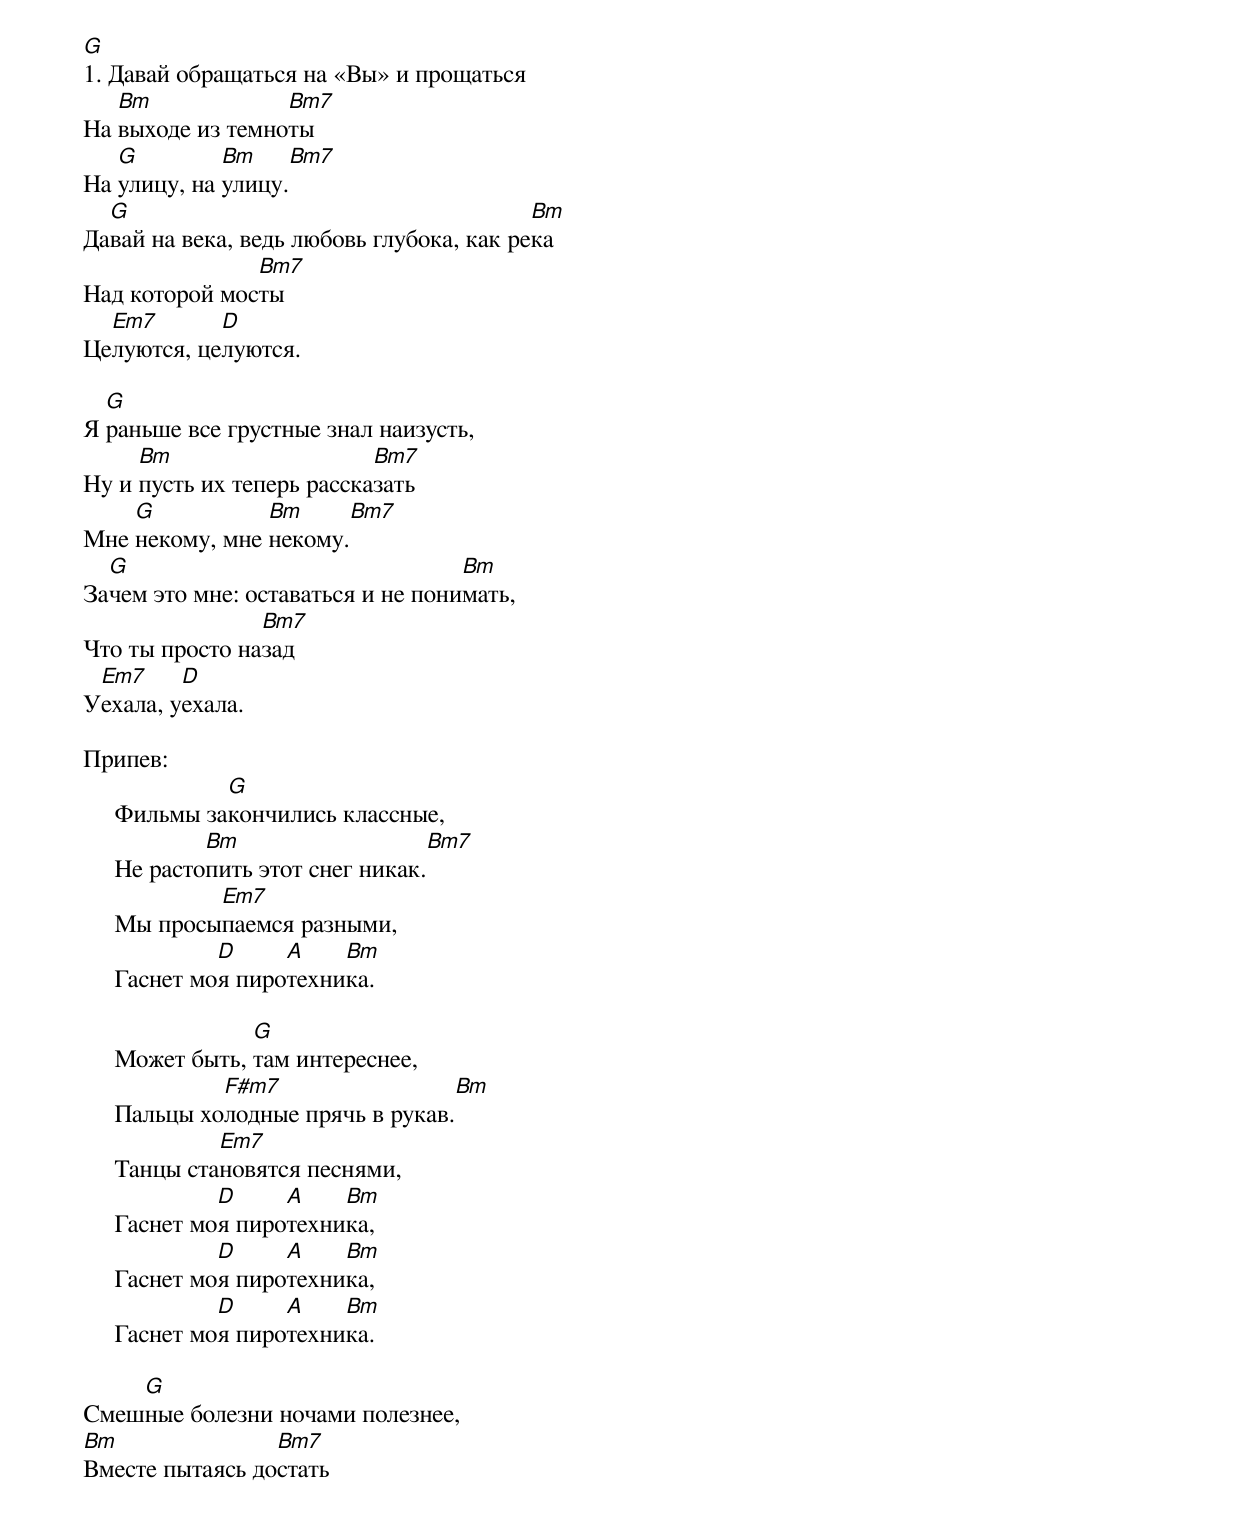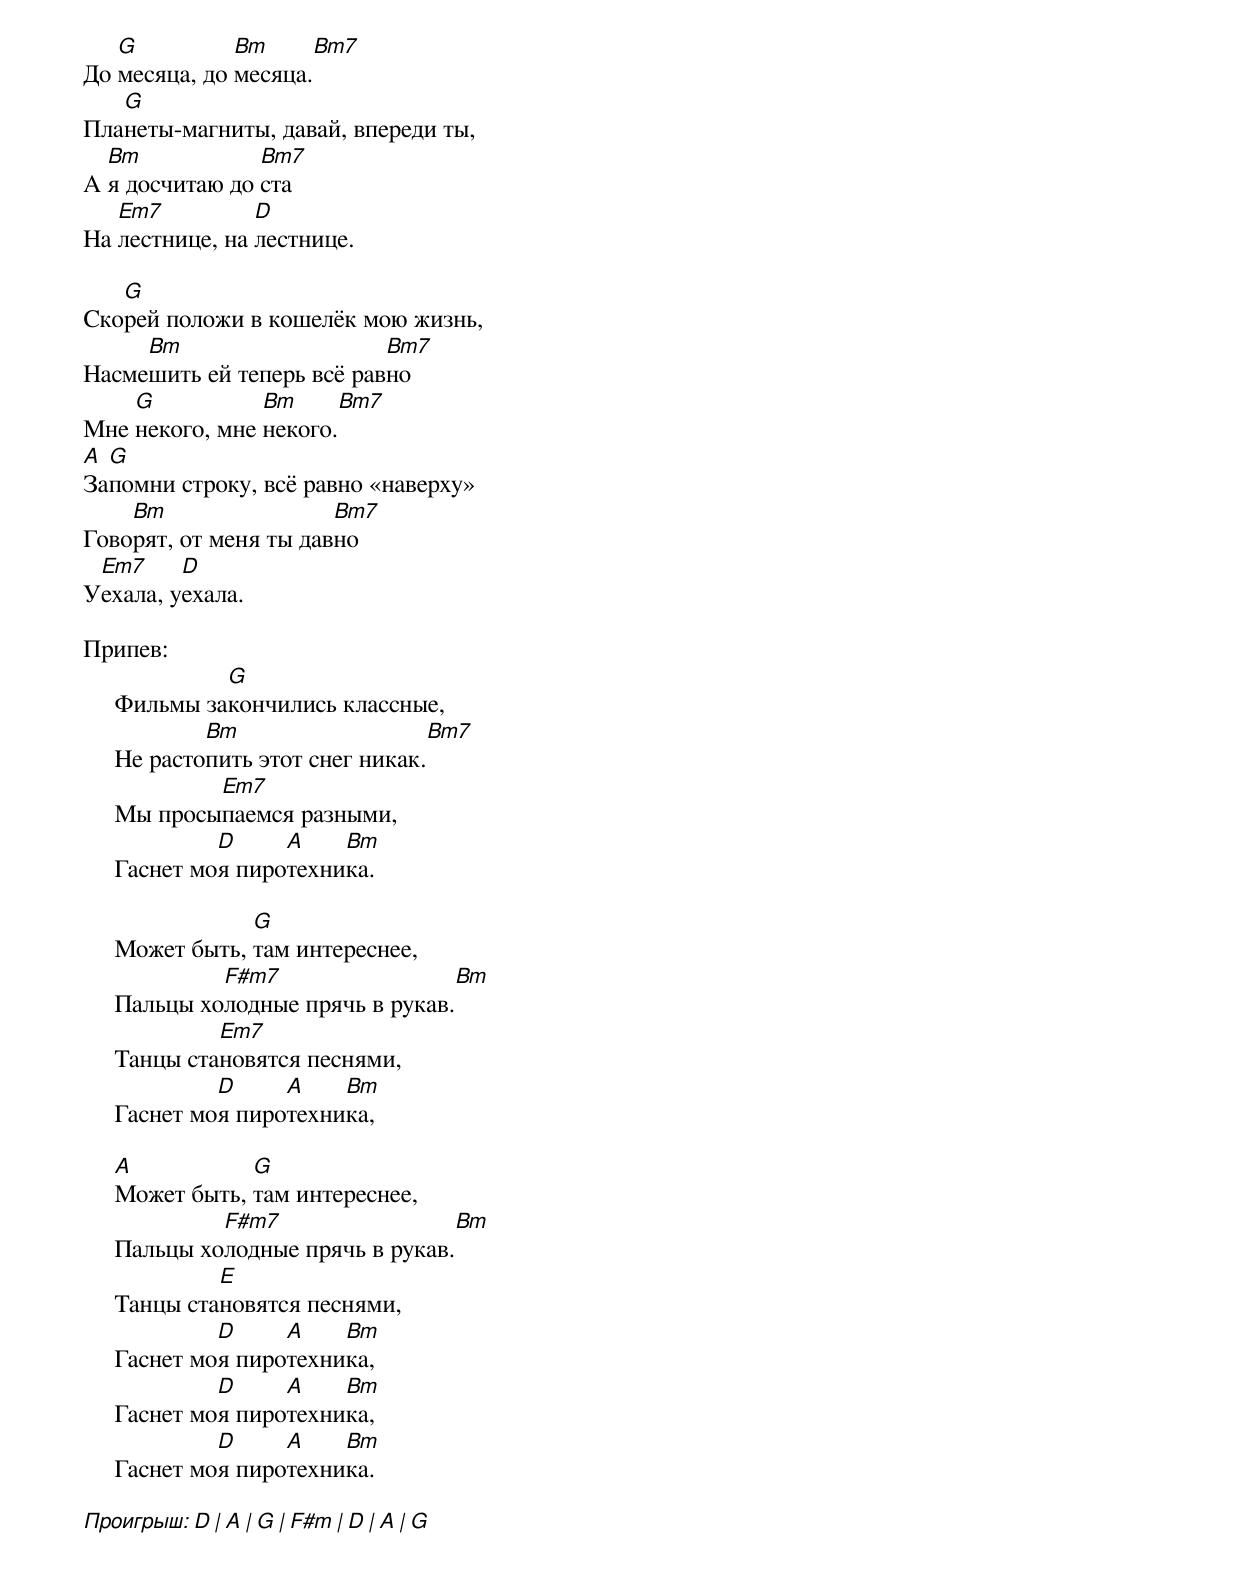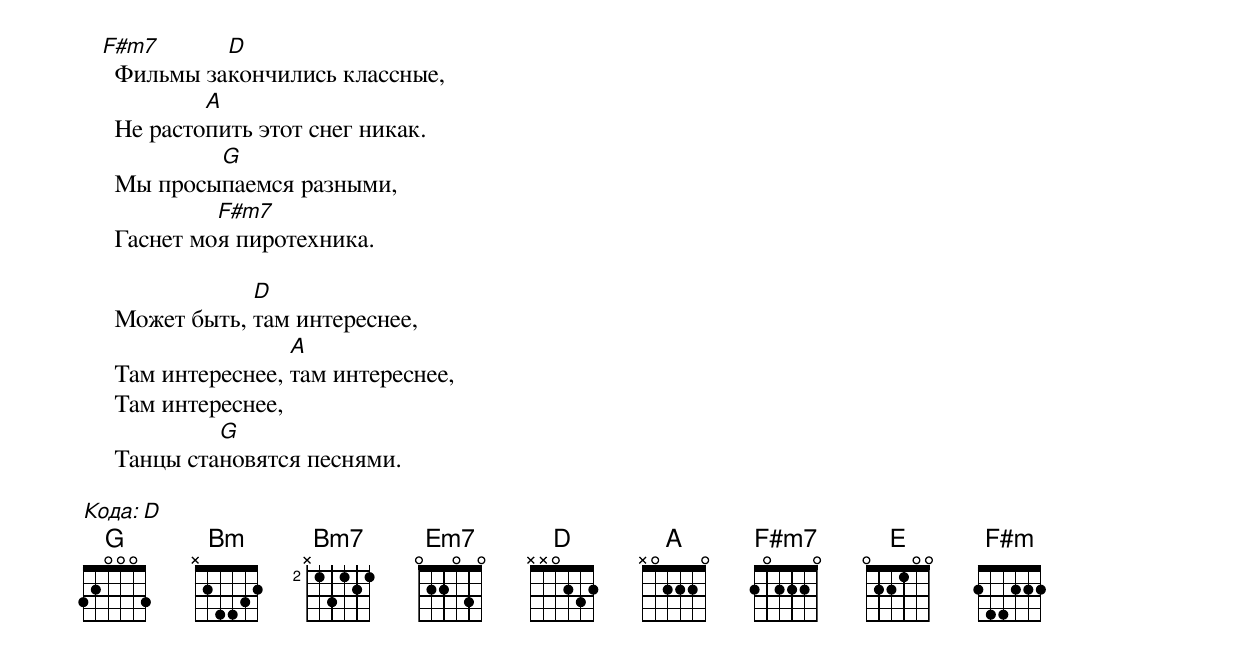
G
1. Давай обращаться на «Вы» и прощаться
   Bm             Bm7
На выходе из темноты
   G         Bm     Bm7
На улицу, на улицу.
  G                                       Bm
Давай на века, ведь любовь глубока, как река
               Bm7
Над которой мосты
  Em7       D
Целуются, целуются.

  G
Я раньше все грустные знал наизусть,
     Bm                    Bm7
Ну и пусть их теперь рассказать
    G           Bm      Bm7
Мне некому, мне некому.
  G                                Bm
Зачем это мне: оставаться и не понимать,
                Bm7
Что ты просто назад
 Em7     D
Уехала, уехала.

Припев:
              G
     Фильмы закончились классные,
             Bm                    Bm7
     Не растопить этот снег никак.
             Em7
     Мы просыпаемся разными,
              D     A    Bm
     Гаснет моя пиротехника.

                 G
     Может быть, там интереснее,
              F#m7                  Bm
     Пальцы холодные прячь в рукав.
              Em7
     Танцы становятся песнями,
              D     A    Bm
     Гаснет моя пиротехника,
              D     A    Bm
     Гаснет моя пиротехника,
              D     A    Bm
     Гаснет моя пиротехника.

    G
Смешные болезни ночами полезнее,
Bm               Bm7
Вместе пытаясь достать
   G          Bm      Bm7
До месяца, до месяца.
   G
Планеты-магниты, давай, впереди ты,
  Bm            Bm7
А я досчитаю до ста
   Em7          D
На лестнице, на лестнице.

   G
Скорей положи в кошелёк мою жизнь,
     Bm                    Bm7
Насмешить ей теперь всё равно
    G           Bm      Bm7
Мне некого, мне некого.
A G
Запомни строку, всё равно «наверху»
    Bm                 Bm7
Говорят, от меня ты давно
 Em7     D
Уехала, уехала.

Припев:
              G
     Фильмы закончились классные,
             Bm                    Bm7
     Не растопить этот снег никак.
             Em7
     Мы просыпаемся разными,
              D     A    Bm
     Гаснет моя пиротехника.

                 G
     Может быть, там интереснее,
              F#m7                  Bm
     Пальцы холодные прячь в рукав.
              Em7
     Танцы становятся песнями,
              D     A    Bm
     Гаснет моя пиротехника,

     A           G
     Может быть, там интереснее,
              F#m7                  Bm
     Пальцы холодные прячь в рукав.
              E
     Танцы становятся песнями,
              D     A    Bm
     Гаснет моя пиротехника,
              D     A    Bm
     Гаснет моя пиротехника,
              D     A    Bm
     Гаснет моя пиротехника.

Проигрыш: D | A | G | F#m | D | A | G

   F#m7       D
     Фильмы закончились классные,
             A
     Не растопить этот снег никак.
             G
     Мы просыпаемся разными,
              F#m7
     Гаснет моя пиротехника.

                 D
     Может быть, там интереснее,
                     A
     Там интереснее, там интереснее,
     Там интереснее,
              G
     Танцы становятся песнями.

Кода: D
